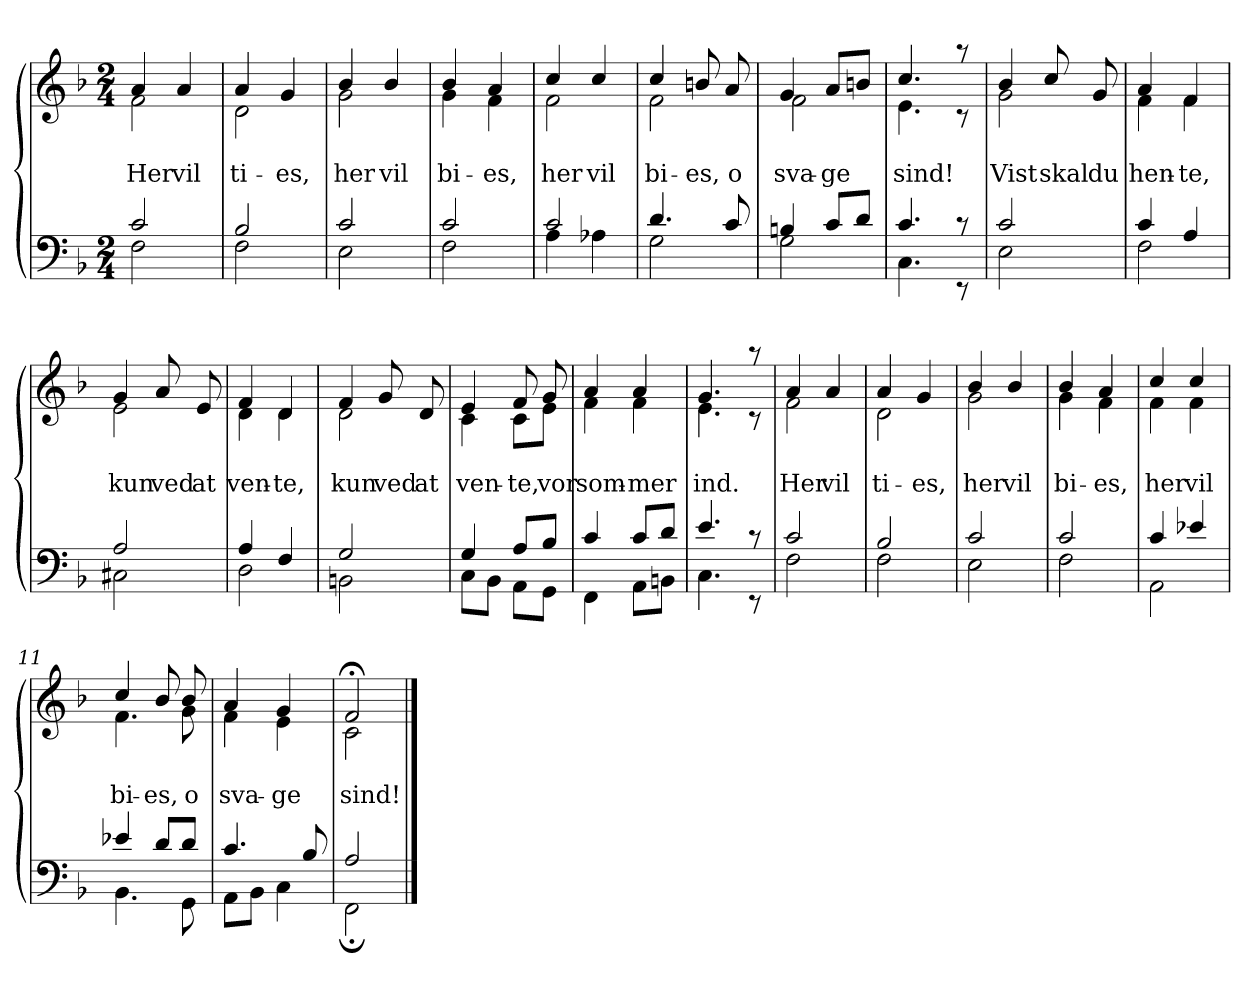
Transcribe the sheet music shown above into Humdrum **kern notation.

**kern	**kern	**text	**text
*part2	*part1	*part1	*part1
*staff2	*staff1	*staff1	*staff1
*clefF4	*clefG2	*	*
*k[b-]	*k[b-]	*	*
*F:	*F:	*	*
*M2/4	*M2/4	*	*
=	=	=	=
*^	*	*	*
!	!	!	!	!LO:LY:a
*	*	*^	*	*
2c/	2F\	4a/	2f\	.	Her
!	!	!	!	!	!LO:LY:a
.	.	4a/	.	.	vil
=1X	=1X	=1X	=1X	=1X	=1X
!	!	!	!	!	!LO:LY:a
2B-/	2F\	4a/	2d\	.	ti-
!	!	!	!	!	!LO:LY:a
.	.	4g/	.	.	-es,
=2X	=2X	=2X	=2X	=2X	=2X
!	!	!	!	!	!LO:LY:a
2c/	2E\	4b-/	2g\	.	her
!	!	!	!	!	!LO:LY:a
.	.	4b-/	.	.	vil
=3X	=3X	=3X	=3X	=3X	=3X
!	!	!	!	!	!LO:LY:a
2c/	2F\	4b-/	4g\	.	bi-
!	!	!	!	!	!LO:LY:a
.	.	4a/	4f\	.	-es,
=4X	=4X	=4X	=4X	=4X	=4X
!	!	!	!	!	!LO:LY:a
2c/	4A\	4cc/	2f\	.	her
!	!	!	!	!	!LO:LY:a
.	4A-X\	4cc/	.	.	vil
=5X	=5X	=5X	=5X	=5X	=5X
!	!	!	!	!	!LO:LY:a
4.d/	2G\	4cc/	2f\	.	bi-
!	!	!	!	!	!LO:LY:a
.	.	8bn/	.	.	-es,
!	!	!	!	!	!LO:LY:a
8c/	.	8a/	.	.	o
=6X	=6X	=6X	=6X	=6X	=6X
!	!	!	!	!	!LO:LY:a
4Bn/	2G\	4g/	2f\	.	sva-
!	!	!	!	!	!LO:LY:a
8c/L	.	8a/L	.	.	-ge
8d/J	.	8bn/J	.	.	.
=7X	=7X	=7X	=7X	=7X	=7X
!	!	!	!	!	!LO:LY:a
4.c/	4.C\	4.cc/	4.e\	.	sind!
8rc	8rEE	8raa	8rc	.	.
=8X	=8X	=8X	=8X	=8X	=8X
!	!	!	!	!	!LO:LY:a
2c/	2E\	4b-/	2g\	.	Vist
!	!	!	!	!	!LO:LY:a
.	.	8cc/	.	.	skal
!	!	!	!	!	!LO:LY:a
.	.	8g/	.	.	du
=9X	=9X	=9X	=9X	=9X	=9X
!	!	!	!	!	!LO:LY:a
4c/	2F\	4a/	4f\	.	hen-
!	!	!	!	!	!LO:LY:a
4A/	.	4f/	4f\	.	-te,
=1	=1	=1	=1	=1	=1
!	!	!	!	!	!LO:LY:a
2A/	2C#X\	4g/	2e\	.	kun
!	!	!	!	!	!LO:LY:a
.	.	8a/	.	.	ved
!	!	!	!	!	!LO:LY:a
.	.	8e/	.	.	at
=2	=2	=2	=2	=2	=2
!	!	!	!	!	!LO:LY:a
4A/	2D\	4f/	4d\	.	ven-
!	!	!	!	!	!LO:LY:a
4F/	.	4d/	4d\	.	-te,
!!LO:LB:g=z	!!
=2X10	=2X10	=2X10	=2X10	=2X10	=2X10
!	!	!	!	!	!LO:LY:a
2G/	2BBn\	4f/	2d\	.	kun
!	!	!	!	!	!LO:LY:a
.	.	8g/	.	.	ved
!	!	!	!	!	!LO:LY:a
.	.	8d/	.	.	at
=3	=3	=3	=3	=3	=3
!	!	!	!	!	!LO:LY:a
4G/	8C\L	4e/	4c\	.	ven-
.	8BB-\J	.	.	.	.
!	!	!	!	!	!LO:LY:a
8A/L	8AA\L	8f/	8c\L	.	-te,
!	!	!	!	!	!LO:LY:a
8B-/J	8GG\J	8g/	8e\J	.	vor
=4	=4	=4	=4	=4	=4
!	!	!	!	!	!LO:LY:a
4c/	4FF\	4a/	4f\	.	som-
!	!	!	!	!	!LO:LY:a
8c/L	8AA\L	4a/	4f\	.	-mer
8d/J	8BBn\J	.	.	.	.
=5	=5	=5	=5	=5	=5
!	!	!	!	!	!LO:LY:a
4.e/	4.C\	4.g/	4.e\	.	ind.
8rc	8rEE	8raa	8rc	.	.
=6	=6	=6	=6	=6	=6
!	!	!	!	!	!LO:LY:a
2c/	2F\	4a/	2f\	.	Her
!	!	!	!	!	!LO:LY:a
.	.	4a/	.	.	vil
=7	=7	=7	=7	=7	=7
!	!	!	!	!	!LO:LY:a
2B-/	2F\	4a/	2d\	.	ti-
!	!	!	!	!	!LO:LY:a
.	.	4g/	.	.	-es,
=8	=8	=8	=8	=8	=8
!	!	!	!	!	!LO:LY:a
2c/	2E\	4b-/	2g\	.	her
!	!	!	!	!	!LO:LY:a
.	.	4b-/	.	.	vil
=9	=9	=9	=9	=9	=9
!	!	!	!	!	!LO:LY:a
2c/	2F\	4b-/	4g\	.	bi-
!	!	!	!	!	!LO:LY:a
.	.	4a/	4f\	.	-es,
=10	=10	=10	=10	=10	=10
!	!	!	!	!	!LO:LY:a
4c/	2AA\	4cc/	4f\	.	her
!	!	!	!	!	!LO:LY:a
4e-X/	.	4cc/	4f\	.	vil
=11	=11	=11	=11	=11	=11
!	!	!	!	!	!LO:LY:a
4e-X/	4.BB-\	4cc/	4.f\	.	bi-
!	!	!	!	!	!LO:LY:a
8d/L	.	8b-/	.	.	-es,
!	!	!	!	!	!LO:LY:a
8d/J	8GG\	8b-/	8g\	.	o
=12	=12	=12	=12	=12	=12
!	!	!	!	!	!LO:LY:a
4.c/	8AA\L	4a/	4f\	.	sva-
.	8BB-\J	.	.	.	.
!	!	!	!	!	!LO:LY:a
.	4C\	4g/	4e\	.	-ge
8B-/	.	.	.	.	.
=13	=13	=13	=13	=13	=13
!	!	!	!	!	!LO:LY:a
2A/	2FF;\	2f;</	2c\	.	sind!
*v	*v	*	*	*	*
*	*v	*v	*	*
==	==	==	==
*-	*-	*-	*-
